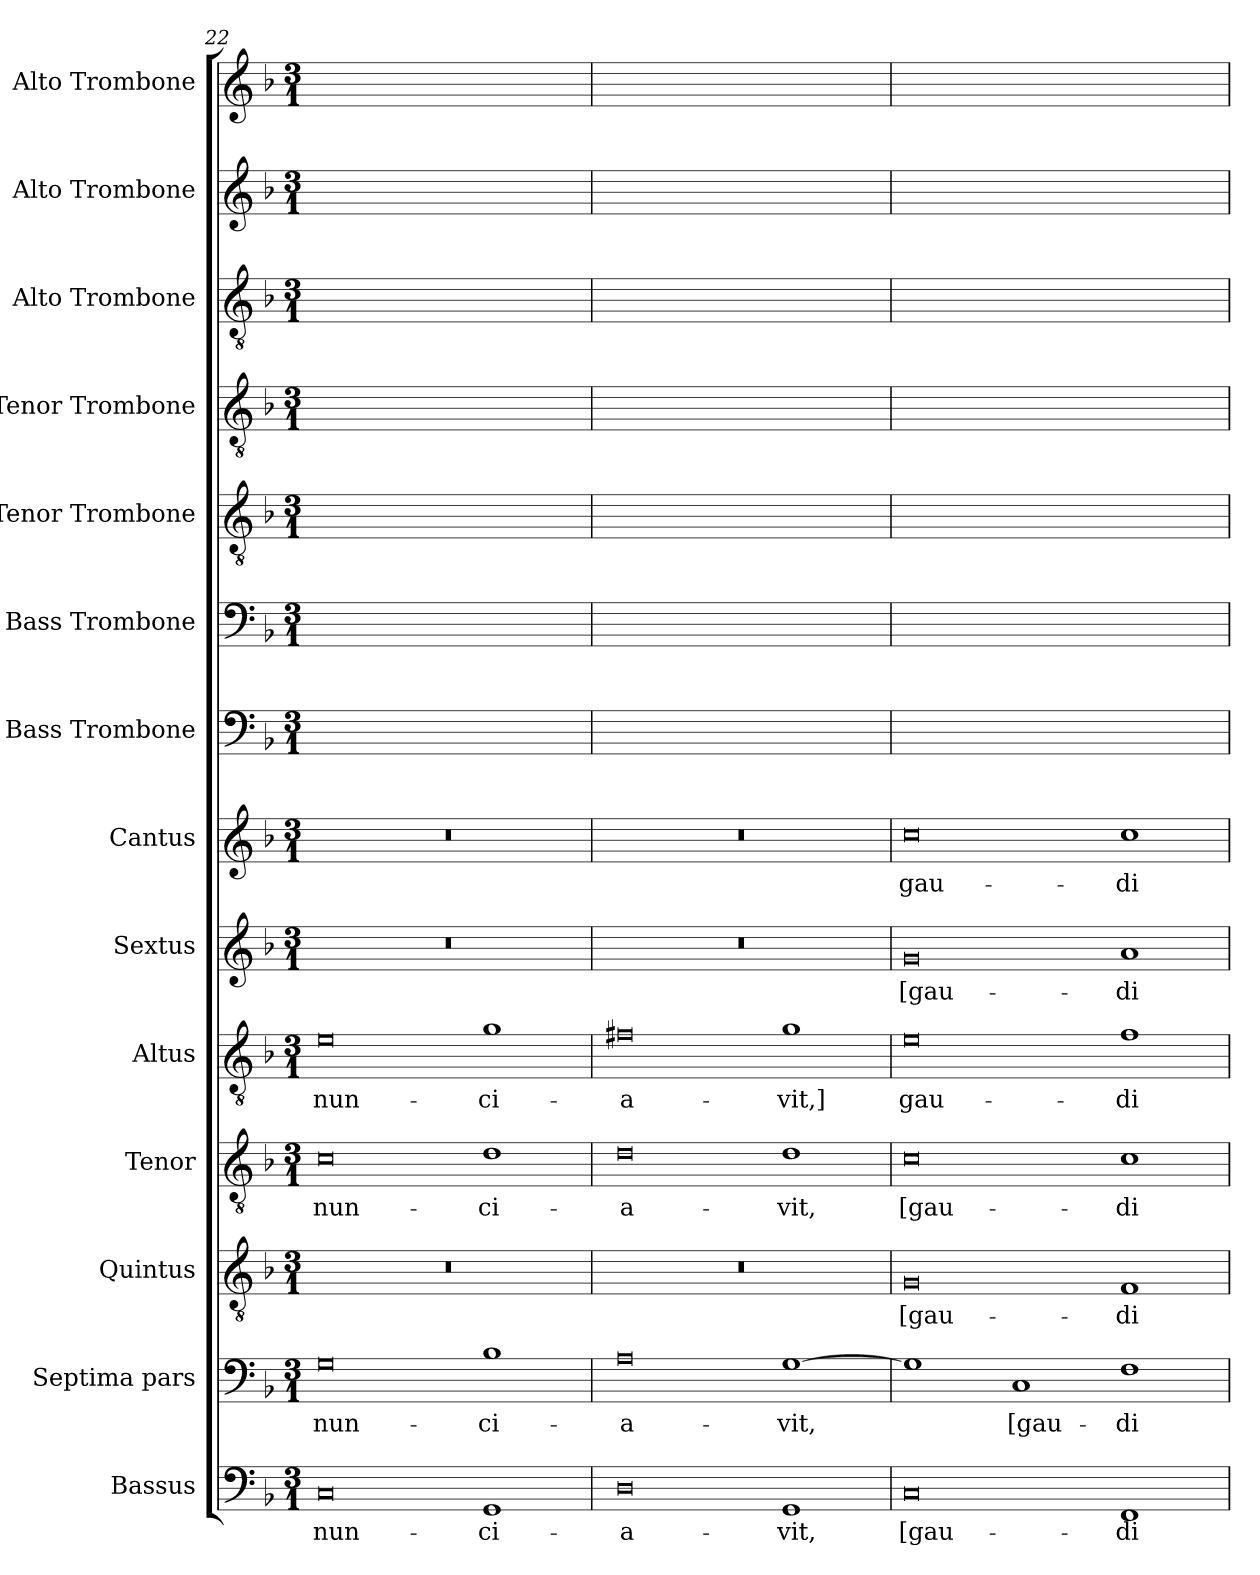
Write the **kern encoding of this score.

**kern	**text	**kern	**text	**kern	**text	**kern	**text	**kern	**text	**kern	**text	**kern	**text	**kern	**text	**kern	**text	**kern	**text	**kern	**text	**kern	**text	**kern	**text	**kern	**text
*part14	*part14	*part13	*part13	*part12	*part12	*part11	*part11	*part10	*part10	*part9	*part9	*part8	*part8	*part7	*part7	*part6	*part6	*part5	*part5	*part4	*part4	*part3	*part3	*part2	*part2	*part1	*part1
*staff14	*staff14	*staff13	*staff13	*staff12	*staff12	*staff11	*staff11	*staff10	*staff10	*staff9	*staff9	*staff8	*staff8	*staff7	*staff7	*staff6	*staff6	*staff5	*staff5	*staff4	*staff4	*staff3	*staff3	*staff2	*staff2	*staff1	*staff1
*I"Bassus	*	*I"Septima pars	*	*I"Quintus	*	*I"Tenor	*	*I"Altus	*	*I"Sextus	*	*I"Cantus	*	*I"Bass Trombone	*	*I"Bass Trombone	*	*I"Tenor Trombone	*	*I"Tenor Trombone	*	*I"Alto Trombone	*	*I"Alto Trombone	*	*I"Alto Trombone	*
*I'B.	*	*	*	*	*	*I'T.	*	*I'A.	*	*	*	*I'C.	*	*I'B. Tbn.	*	*I'B. Tbn.	*	*I'Tbn.	*	*I'Tbn.	*	*I'A. Tbn.	*	*I'A. Tbn.	*	*I'A. Tbn.	*
!!LO:PB:g=z
*clefF4	*	*clefF4	*	*clefGv2	*	*clefGv2	*	*clefGv2	*	*clefG2	*	*clefG2	*	*clefF4	*	*clefF4	*	*clefGv2	*	*clefGv2	*	*clefGv2	*	*clefG2	*	*clefG2	*
*	*	*	*	*ITrd7c12	*	*ITrd7c12	*	*ITrd7c12	*	*	*	*	*	*	*	*	*	*	*	*	*	*	*	*	*	*	*
*k[b-]	*	*k[b-]	*	*k[b-]	*	*k[b-]	*	*k[b-]	*	*k[b-]	*	*k[b-]	*	*k[b-]	*	*k[b-]	*	*k[b-]	*	*k[b-]	*	*k[b-]	*	*k[b-]	*	*k[b-]	*
*d:	*	*d:	*	*d:	*	*d:	*	*d:	*	*d:	*	*d:	*	*d:	*	*d:	*	*d:	*	*d:	*	*d:	*	*d:	*	*d:	*
*M3/1	*	*M3/1	*	*M3/1	*	*M3/1	*	*M3/1	*	*M3/1	*	*M3/1	*	*M3/1	*	*M3/1	*	*M3/1	*	*M3/1	*	*M3/1	*	*M3/1	*	*M3/1	*
=22	=22	=22	=22	=22	=22	=22	=22	=22	=22	=22	=22	=22	=22	=22	=22	=22	=22	=22	=22	=22	=22	=22	=22	=22	=22	=22	=22
!	!LO:LY:b	!	!LO:LY:b	!LO:N:vis=1	!	!	!LO:LY:b	!	!LO:LY:b	!LO:N:vis=1	!	!LO:N:vis=1	!	!	!	!	!	!	!	!	!	!	!	!	!	!	!
0C	-nun-	0G	-nun-	0.r	.	0C	-nun-	0E	-nun-	0.r	.	0.r	.	0Cyy	-nun-	0Gyy	-nun-	0.ryy	.	0Cyy	-nun-	0Eyy	-nun-	0.ryy	.	0.ryy	.
!	!LO:LY:b	!	!LO:LY:b	!	!	!	!LO:LY:b	!	!LO:LY:b	!	!	!	!	!	!	!	!	!	!	!	!	!	!	!	!	!	!
1GG	-ci-	1B-	-ci-	.	.	1D	-ci-	1G	-ci-	.	.	.	.	1GGyy	-ci-	1B-yy	-ci-	.	.	1Dyy	-ci-	1Gyy	-ci-	.	.	.	.
=23	=23	=23	=23	=23	=23	=23	=23	=23	=23	=23	=23	=23	=23	=23	=23	=23	=23	=23	=23	=23	=23	=23	=23	=23	=23	=23	=23
!	!LO:LY:b	!	!LO:LY:b	!LO:N:vis=1	!	!	!LO:LY:b	!	!LO:LY:b	!LO:N:vis=1	!	!LO:N:vis=1	!	!	!	!	!	!	!	!	!	!	!	!	!	!	!
0D	-a-	0A	-a-	0.r	.	0D	-a-	0F#X	-a-	0.r	.	0.r	.	0Dyy	-a-	0Ayy	-a-	0.ryy	.	0Dyy	-a-	0F#yy	-a-	0.ryy	.	0.ryy	.
!	!LO:LY:b	!	!LO:LY:b	!	!	!	!LO:LY:b	!	!LO:LY:b	!	!	!	!	!	!	!	!	!	!	!	!	!	!	!	!	!	!
1GG	-vit,	[>1G	-vit,	.	.	1D	-vit,	1G	-vit,]	.	.	.	.	1GGyy	-vit,	[>1Gyy	-vit,	.	.	1Dyy	-vit,	1Gyy	-vit,]	.	.	.	.
=24	=24	=24	=24	=24	=24	=24	=24	=24	=24	=24	=24	=24	=24	=24	=24	=24	=24	=24	=24	=24	=24	=24	=24	=24	=24	=24	=24
!	!LO:LY:b	!	!	!	!LO:LY:b	!	!LO:LY:b	!	!LO:LY:b	!	!LO:LY:b	!	!LO:LY:b	!	!	!	!	!	!	!	!	!	!	!	!	!	!
0C	[gau-	1G]	.	0GG	[gau-	0C	[gau-	0E	gau-	0g	[gau-	0cc	gau-	0Cyy	[gau-	1Gyy]	.	0GGyy	[gau-	0Cyy	[gau-	0Eyy	gau-	0gyy	[gau-	0ccyy	gau-
!	!	!	!LO:LY:b	!	!	!	!	!	!	!	!	!	!	!	!	!	!	!	!	!	!	!	!	!	!	!	!
.	.	1C	[gau-	.	.	.	.	.	.	.	.	.	.	.	.	1Cyy	[gau-	.	.	.	.	.	.	.	.	.	.
!	!LO:LY:b	!	!LO:LY:b	!	!LO:LY:b	!	!LO:LY:b	!	!LO:LY:b	!	!LO:LY:b	!	!LO:LY:b	!	!	!	!	!	!	!	!	!	!	!	!	!	!
1FF	-di-	1F	-di-	1FF	-di-	1C	-di-	1F	-di-	1a	-di-	1cc	-di-	1FFyy	-di-	1Fyy	-di-	1FFyy	-di-	1Cyy	-di-	1Fyy	-di-	1ayy	-di-	1ccyy	-di-
=	=	=	=	=	=	=	=	=	=	=	=	=	=	=	=	=	=	=	=	=	=	=	=	=	=	=	=
*-	*-	*-	*-	*-	*-	*-	*-	*-	*-	*-	*-	*-	*-	*-	*-	*-	*-	*-	*-	*-	*-	*-	*-	*-	*-	*-	*-
